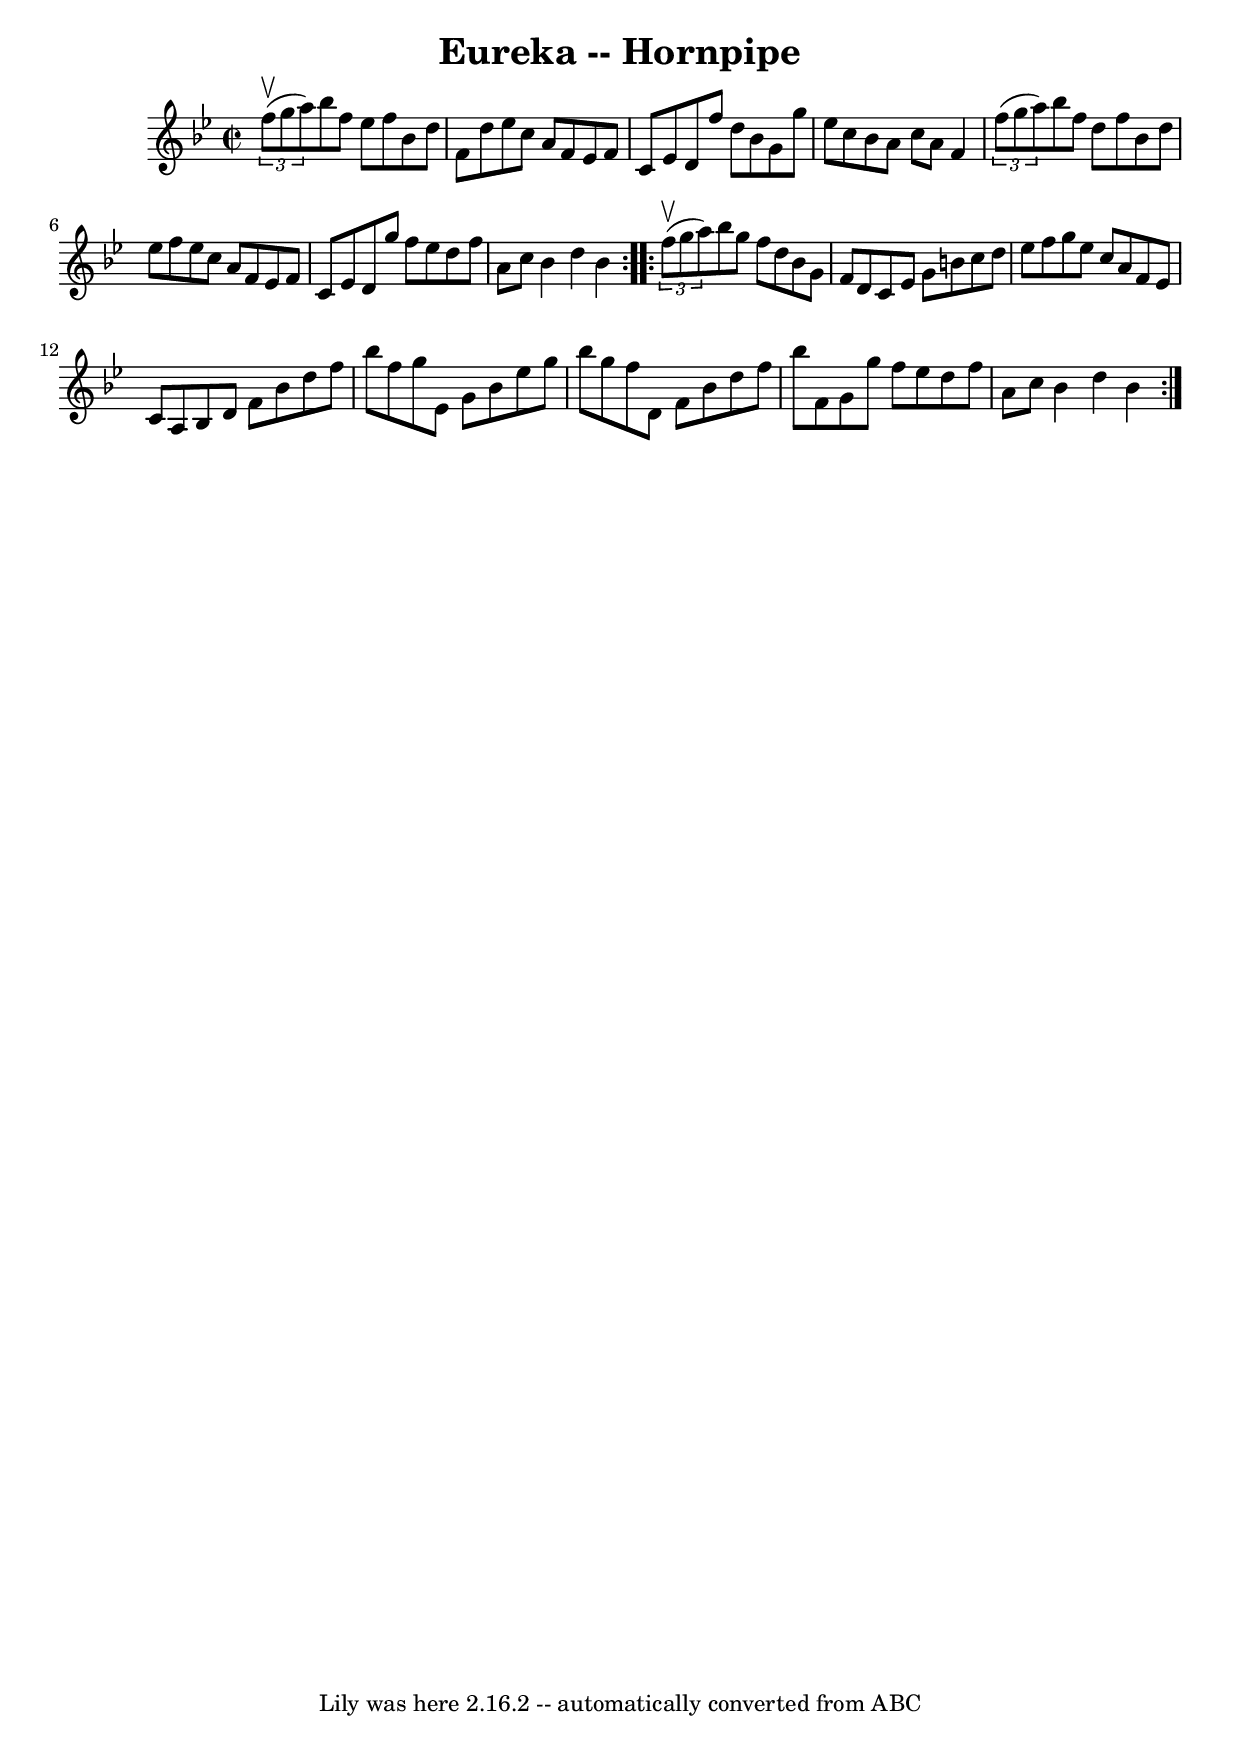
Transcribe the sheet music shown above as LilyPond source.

\version "2.16.2"
\include "Mammoth.ily"
\header {
  %% book = "Cole's 1000 Fiddle Tunes"
  crossRefNumber = "1"
  footnotes = ""
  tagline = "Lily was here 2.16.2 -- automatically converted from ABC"
  title = "Eureka -- Hornpipe"

}
voicedefault =  {



  \repeat volta 2 {

    \override Staff.TimeSignature #'style = #'C
    \time 2/2 
    \key bes \major   \times 2/3 { f''8 (^\upbow g''8 a''8) 
				 }  |
    bes''8 f''8 ees''8 f''8 bes'8 d''8 f'8 d''8   |
    ees''8 c''8 a'8 f'8 ees'8 f'8 c'8 ees'8   |
    d'8 f''8 d''8 bes'8 g'8 g''8 ees''8 c''8   |
    bes'8 a'8 c''8 a'8 f'4    \times 2/3 { f''8 (g''8   
					   a''8) 
					 } |
    bes''8 f''8 d''8 f''8 bes'8 d''8    
    ees''8 f''8  |
    ees''8 c''8 a'8 f'8 ees'8 f'8 c'8  
    ees'8  |
    d'8 g''8 f''8 ees''8 d''8 f''8 a'8    
    c''8  |
    bes'4 d''4 bes'4  
  }     
  \repeat volta 2 {
    \times 2/3 { 
      f''8 (^\upbow g''8 a''8) 
    } |
    bes''8 g''8 f''8 d''8  
    bes'8 g'8 f'8 d'8  |
    c'8 ees'8 g'8 b'8 c''8    
    d''8 ees''8 f''8  |
    g''8 ees''8 c''8 a'8 f'8    
    ees'8 c'8 a8  |
    bes8 d'8 f'8 bes'8 d''8 f''8    
    bes''8 f''8  |
    g''8 ees'8 g'8 bes'8 ees''8 g''8    
    bes''8 g''8  |
    f''8 d'8 f'8 bes'8 d''8 f''8    
    bes''8 f'8  |
    g'8 g''8 f''8 ees''8 d''8 f''8 a'8  
    c''8  |
    bes'4 d''4 bes'4  
  }   

}

\score{
  <<

    \context Staff="default"
    {
      \voicedefault 
      
    }

  >>
  \layout {
    
  }
  \midi {
  }

}
